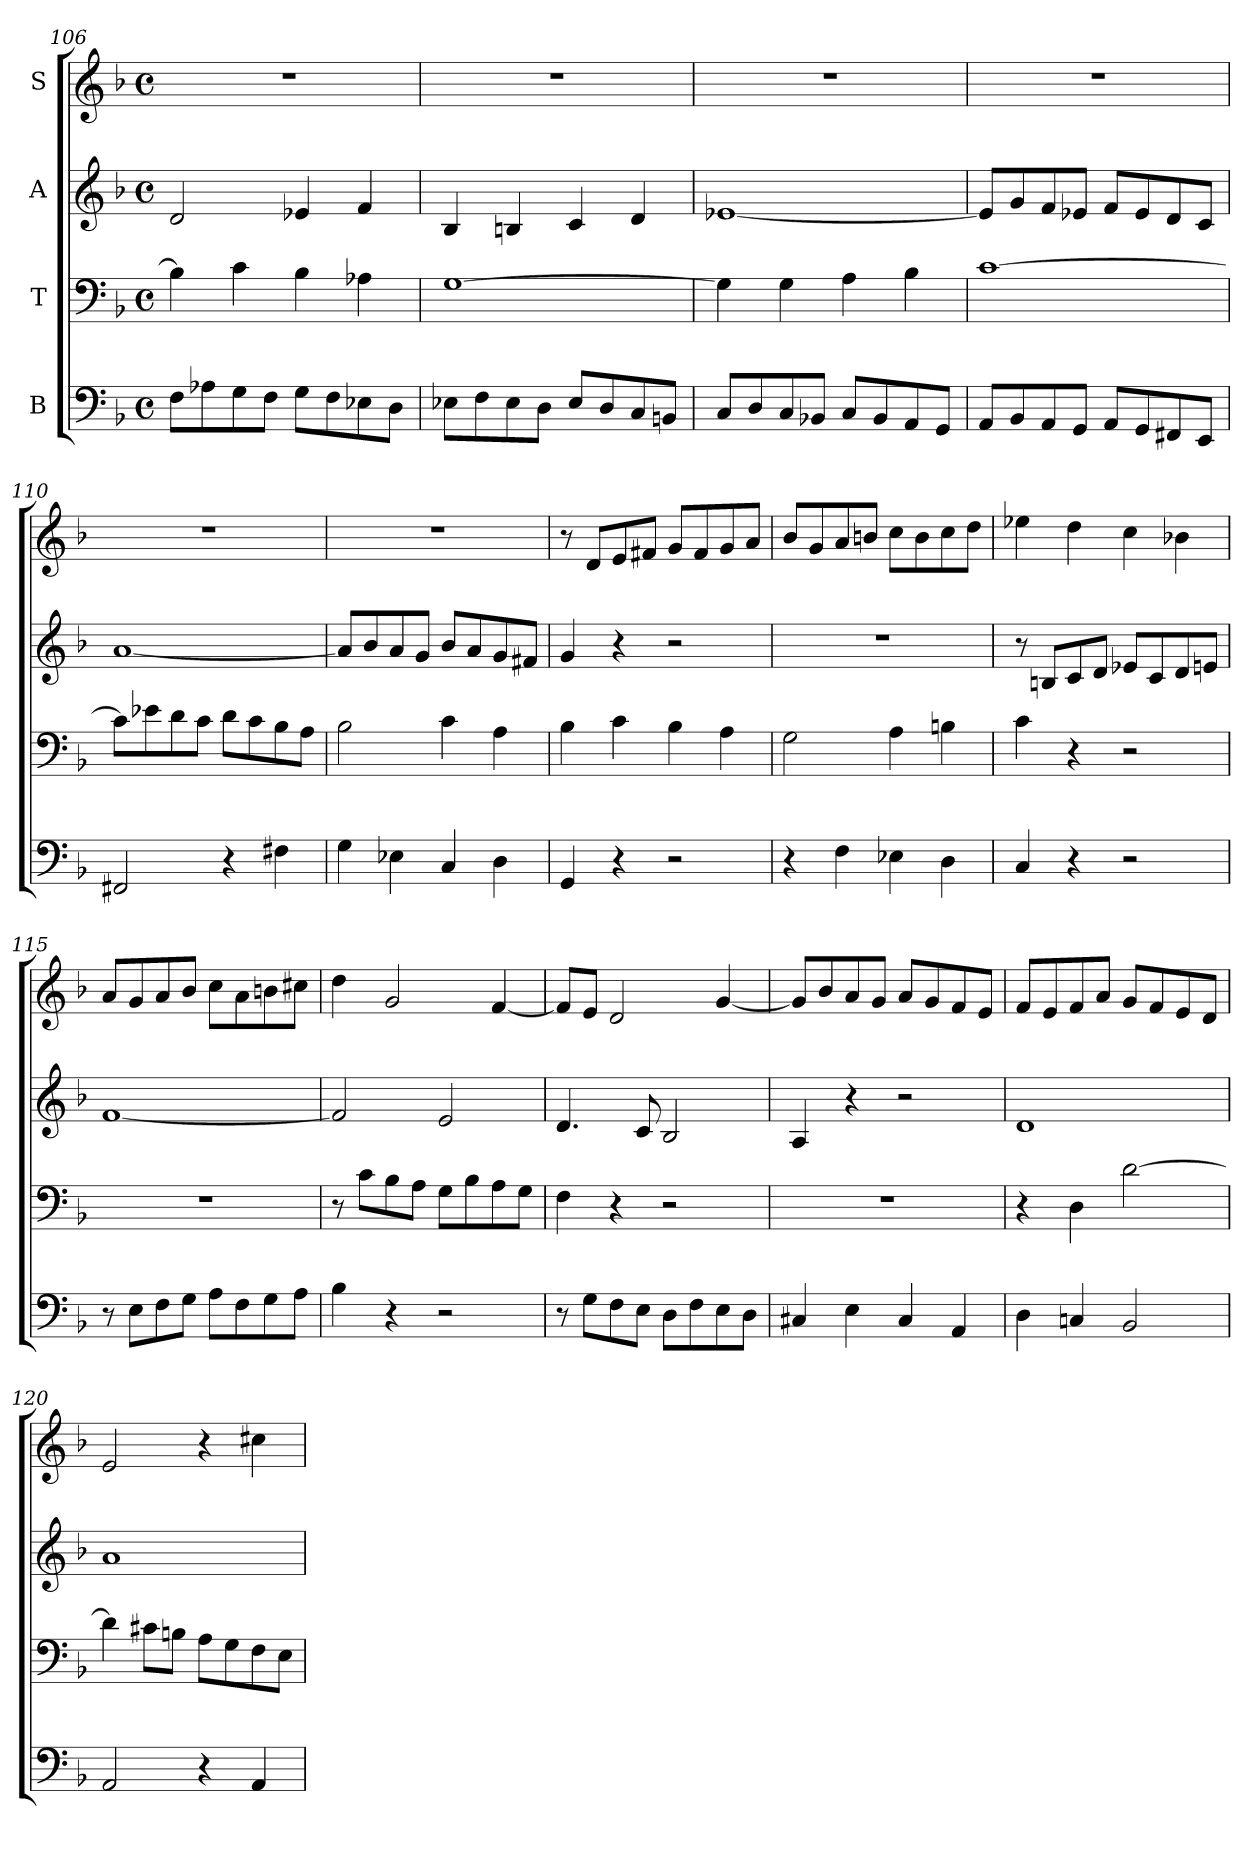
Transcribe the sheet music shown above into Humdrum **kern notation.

**kern	**kern	**kern	**kern
*part4	*part3	*part2	*part1
*staff4	*staff3	*staff2	*staff1
*I"B	*I"T	*I"A	*I"S
*clefF4	*clefF4	*clefG2	*clefG2
*k[b-]	*k[b-]	*k[b-]	*k[b-]
*M4/4	*M4/4	*M4/4	*M4/4
*met(c)	*met(c)	*met(c)	*met(c)
=106	=106	=106	=106
8F\L	4B-\]	2d/	1r
8A-X\	.	.	.
8G\	4c\	.	.
8F\J	.	.	.
8G\L	4B-\	4e-X/	.
8F\	.	.	.
8E-X\	4A-X\	4f/	.
8D\J	.	.	.
=107	=107	=107	=107
8E-X\L	[1G	4B-/	1r
8F\	.	.	.
8E-\	.	4Bn/	.
8D\J	.	.	.
8E-/L	.	4c/	.
8D/	.	.	.
8C/	.	4d/	.
8BBn/J	.	.	.
=108	=108	=108	=108
8C/L	4G\]	[1e-X	1r
8D/	.	.	.
8C/	4G\	.	.
8BB-X/J	.	.	.
8C/L	4A\	.	.
8BB-/	.	.	.
8AA/	4B-\	.	.
8GG/J	.	.	.
=109	=109	=109	=109
8AA/L	[1c	8e-/L]	1r
8BB-/	.	8g/	.
8AA/	.	8f/	.
8GG/J	.	8e-X/J	.
8AA/L	.	8f/L	.
8GG/	.	8e-/	.
8FF#X/	.	8d/	.
8EE/J	.	8c/J	.
!!LO:LB:g=z
=110	=110	=110	=110
2FF#X/	8c\L]	[1a	1r
.	8e-X\	.	.
.	8d\	.	.
.	8c\J	.	.
4r	8d\L	.	.
.	8c\	.	.
4F#X\	8B-\	.	.
.	8A\J	.	.
=111	=111	=111	=111
4G\	2B-\	8a/L]	1r
.	.	8b-/	.
4E-X\	.	8a/	.
.	.	8g/J	.
4C/	4c\	8b-/L	.
.	.	8a/	.
4D\	4A\	8g/	.
.	.	8f#X/J	.
=112	=112	=112	=112
4GG/	4B-\	4g/	8r
.	.	.	8d/L
4r	4c\	4r	8e/
.	.	.	8f#X/J
2r	4B-\	2r	8g/L
.	.	.	8f#/
.	4A\	.	8g/
.	.	.	8a/J
=113	=113	=113	=113
4r	2G\	1r	8b-/L
.	.	.	8g/
4F\	.	.	8a/
.	.	.	8bn/J
4E-X\	4A\	.	8cc\L
.	.	.	8b\
4D\	4Bn\	.	8cc\
.	.	.	8dd\J
=114	=114	=114	=114
4C/	4c\	8r	4ee-X\
.	.	8Bn/L	.
4r	4r	8c/	4dd\
.	.	8d/J	.
2r	2r	8e-X/L	4cc\
.	.	8c/	.
.	.	8d/	4b-X\
.	.	8en/J	.
!!LO:PB:g=z
=115	=115	=115	=115
8r	1r	[1f	8a/L
8E\L	.	.	8g/
8F\	.	.	8a/
8G\J	.	.	8b-/J
8A\L	.	.	8cc\L
8F\	.	.	8a\
8G\	.	.	8bn\
8A\J	.	.	8cc#X\J
=116	=116	=116	=116
4B-\	8r	2f/]	4dd\
.	8c\L	.	.
4r	8B-\	.	2g/
.	8A\J	.	.
2r	8G\L	2e/	.
.	8B-\	.	.
.	8A\	.	[4f/
.	8G\J	.	.
=117	=117	=117	=117
8r	4F\	4.d/	8f/L]
8G\L	.	.	8e/J
8F\	4r	.	2d/
8E\J	.	8c/	.
8D\L	2r	2B-/	.
8F\	.	.	.
8E\	.	.	[4g/
8D\J	.	.	.
=118	=118	=118	=118
4C#X/	1r	4A/	8g/L]
.	.	.	8b-/
4E\	.	4r	8a/
.	.	.	8g/J
4C#/	.	2r	8a/L
.	.	.	8g/
4AA/	.	.	8f/
.	.	.	8e/J
=119	=119	=119	=119
4D\	4r	1d	8f/L
.	.	.	8e/
4Cn/	4D\	.	8f/
.	.	.	8a/J
2BB-/	[2d\	.	8g/L
.	.	.	8f/
.	.	.	8e/
.	.	.	8d/J
=120	=120	=120	=120
2AA/	4d\]	1a	2e/
.	8c#X\L	.	.
.	8Bn\J	.	.
4r	8A\L	.	4r
.	8G\	.	.
4AA/	8F\	.	4cc#X\
.	8E\J	.	.
=	=	=	=
*-	*-	*-	*-
